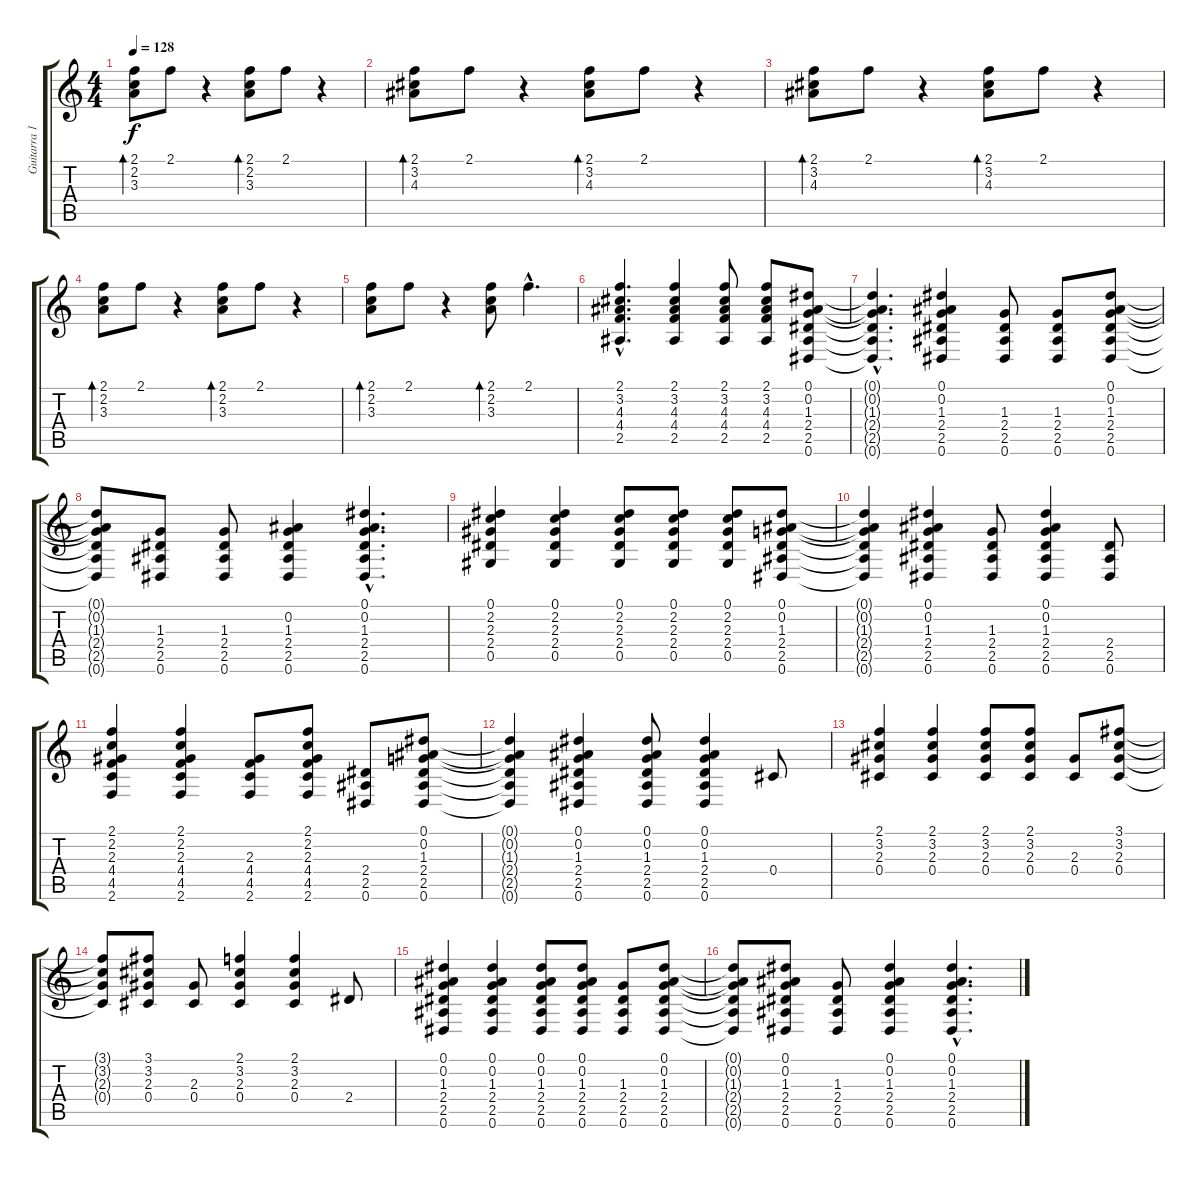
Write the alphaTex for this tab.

\track ("Guitarra 1" "Guitarra 1") {instrument acousticguitarsteel}
\staff {score tabs}
\tuning (Eb4 Bb3 Gb3 Db3 Ab2 Eb2) {hide}
\ts (4 4)
\tempo 128
\clef g2
\ks c
(2.1 2.2 3.3).8{bd 240 dy f} 2.1.8 r.4 (2.1 2.2 3.3).8{bd 240} 2.1.8 r.4 |
(2.1 3.2 4.3).8{bd 240} 2.1.8 r.4 (2.1 3.2 4.3).8{bd 240} 2.1.8 r.4 |
(2.1 3.2 4.3).8{bd 240} 2.1.8 r.4 (2.1 3.2 4.3).8{bd 240} 2.1.8 r.4 |
(2.1 2.2 3.3).8{bd 240} 2.1.8 r.4 (2.1 2.2 3.3).8{bd 240} 2.1.8 r.4 |
(2.1 2.2 3.3).8{bd 240} 2.1.8 r.4 (2.1 2.2 3.3).8{bd 240} 2.1{hac}.4{d} |
(2.1{hac} 3.2{hac} 4.3{hac} 4.4{hac} 2.5{hac}).4{d} (2.1 3.2 4.3 4.4 2.5).4 (2.1 3.2 4.3 4.4 2.5).8 (2.1 3.2 4.3 4.4 2.5).8 (0.1 0.2 1.3 2.4 2.5 0.6).8 |
(0.1{hac t} 0.2{hac t} 1.3{hac t} 2.4{hac t} 2.5{hac t} 0.6{hac t}).4{d} (0.1 0.2 1.3 2.4 2.5 0.6).4 (1.3 2.4 2.5 0.6).8 (1.3 2.4 2.5 0.6).8 (0.1 0.2 1.3 2.4 2.5 0.6).8 |
(0.1{t} 0.2{t} 1.3{t} 2.4{t} 2.5{t} 0.6{t}).8 (1.3 2.4 2.5 0.6).8 (1.3 2.4 2.5 0.6).8 (0.2 1.3 2.4 2.5 0.6).4 (0.1{hac} 0.2{hac} 1.3{hac} 2.4{hac} 2.5{hac} 0.6{hac}).4{d} |
(0.1 2.2 2.3 2.4 0.5).4{volume 14} (0.1 2.2 2.3 2.4 0.5).4 (0.1 2.2 2.3 2.4 0.5).8 (0.1 2.2 2.3 2.4 0.5).8 (0.1 2.2 2.3 2.4 0.5).8 (0.1 0.2 1.3 2.4 2.5 0.6).8 |
(0.1{t} 0.2{t} 1.3{t} 2.4{t} 2.5{t} 0.6{t}).4 (0.1 0.2 1.3 2.4 2.5 0.6).4 (1.3 2.4 2.5 0.6).8 (0.1 0.2 1.3 2.4 2.5 0.6).4 (2.4 2.5 0.6).8 |
(2.1 2.2 2.3 4.4 4.5 2.6).4 (2.1 2.2 2.3 4.4 4.5 2.6).4 (2.3 4.4 4.5 2.6).8 (2.1 2.2 2.3 4.4 4.5 2.6).8 (2.4 2.5 0.6).8 (0.1 0.2 1.3 2.4 2.5 0.6).8 |
(0.1{t} 0.2{t} 1.3{t} 2.4{t} 2.5{t} 0.6{t}).4 (0.1 0.2 1.3 2.4 2.5 0.6).4 (0.1 0.2 1.3 2.4 2.5 0.6).8 (0.1 0.2 1.3 2.4 2.5 0.6).4 0.4.8 |
(2.1 3.2 2.3 0.4).4 (2.1 3.2 2.3 0.4).4 (2.1 3.2 2.3 0.4).8 (2.1 3.2 2.3 0.4).8 (2.3 0.4).8 (3.1 3.2 2.3 0.4).8 |
(3.1{t} 3.2{t} 2.3{t} 0.4{t}).8 (3.1 3.2 2.3 0.4).8 (2.3 0.4).8 (2.1 3.2 2.3 0.4).4 (2.1 3.2 2.3 0.4).4 2.4.8 |
(0.1 0.2 1.3 2.4 2.5 0.6).4 (0.1 0.2 1.3 2.4 2.5 0.6).4 (0.1 0.2 1.3 2.4 2.5 0.6).8 (0.1 0.2 1.3 2.4 2.5 0.6).8 (1.3 2.4 2.5 0.6).8 (0.1 0.2 1.3 2.4 2.5 0.6).8 |
(0.1{t} 0.2{t} 1.3{t} 2.4{t} 2.5{t} 0.6{t}).8 (0.1 0.2 1.3 2.4 2.5 0.6).8 (1.3 2.4 2.5 0.6).8 (0.1 0.2 1.3 2.4 2.5 0.6).4 (0.1{hac} 0.2{hac} 1.3{hac} 2.4{hac} 2.5{hac} 0.6{hac}).4{d}
